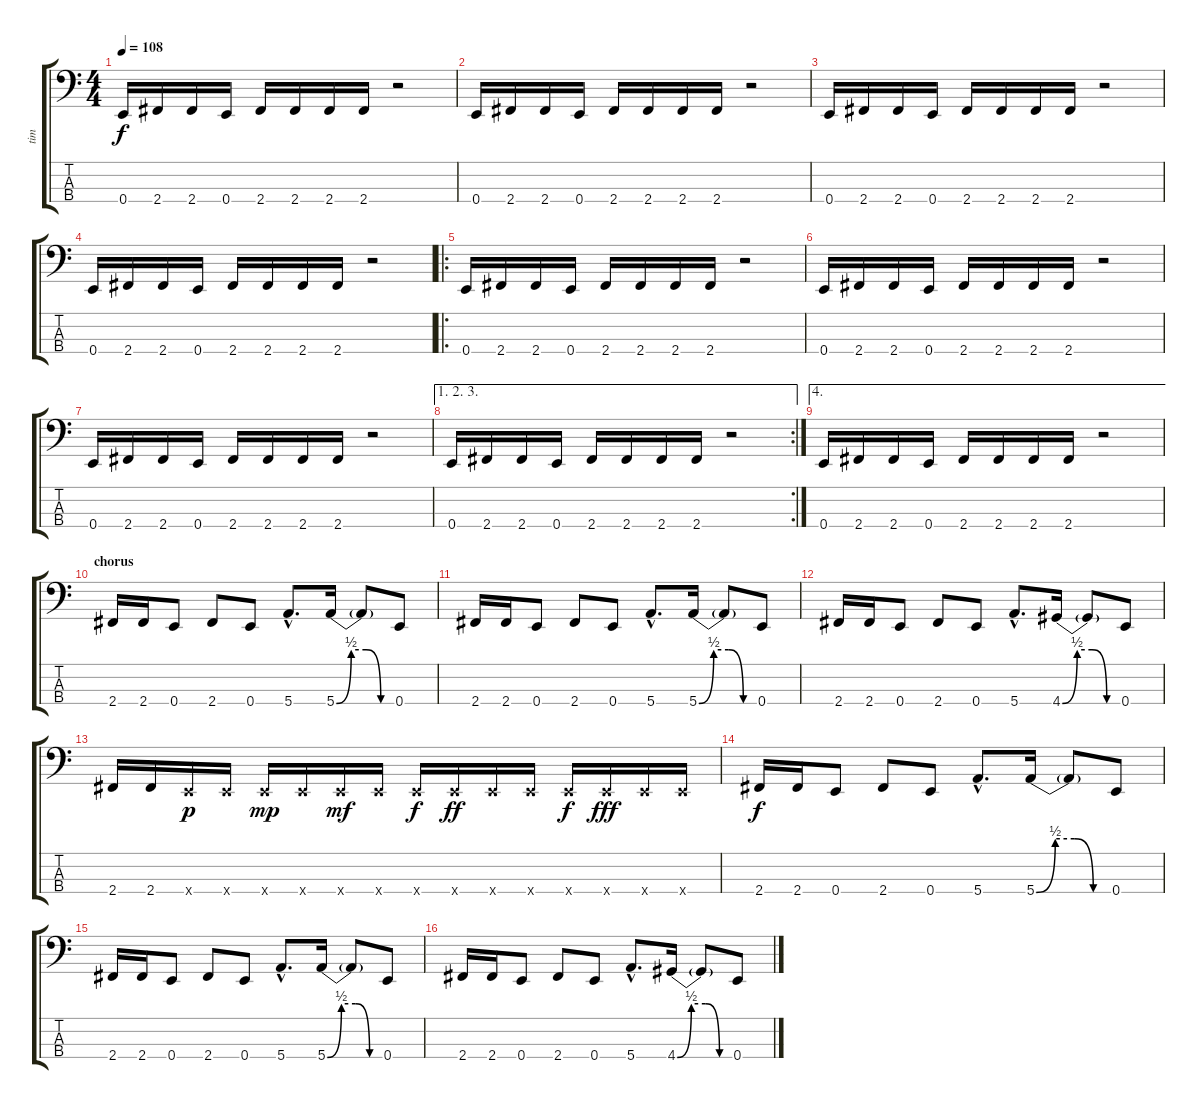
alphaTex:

\track ("tim" "tim") {instrument electricbassfinger}
\staff {score tabs}
\tuning (G2 D2 A1 E1) {hide}
\ts (4 4)
\tempo 108
\clef f4
\ks c
0.4.16{dy f} 2.4.16 2.4.16 0.4.16 2.4.16 2.4.16 2.4.16 2.4.16 r.2 |
0.4.16 2.4.16 2.4.16 0.4.16 2.4.16 2.4.16 2.4.16 2.4.16 r.2 |
0.4.16 2.4.16 2.4.16 0.4.16 2.4.16 2.4.16 2.4.16 2.4.16 r.2 |
0.4.16 2.4.16 2.4.16 0.4.16 2.4.16 2.4.16 2.4.16 2.4.16 r.2 |
\ro
0.4.16 2.4.16 2.4.16 0.4.16 2.4.16 2.4.16 2.4.16 2.4.16 r.2 |
0.4.16 2.4.16 2.4.16 0.4.16 2.4.16 2.4.16 2.4.16 2.4.16 r.2 |
0.4.16 2.4.16 2.4.16 0.4.16 2.4.16 2.4.16 2.4.16 2.4.16 r.2 |
\ae (1 2 3)
\rc 2
0.4.16 2.4.16 2.4.16 0.4.16 2.4.16 2.4.16 2.4.16 2.4.16 r.2 |
\ae 4
0.4.16 2.4.16 2.4.16 0.4.16 2.4.16 2.4.16 2.4.16 2.4.16 r.2 |
\section ("" "chorus")
2.4.16 2.4.16 0.4.8 2.4.8 0.4.8 5.4{hac}.8{d} 5.4{be (custom 0 0 15 2 30 2 45 0 60 0)}.16 5.4{t}.8 0.4.8 |
2.4.16 2.4.16 0.4.8 2.4.8 0.4.8 5.4{hac}.8{d} 5.4{be (custom 0 0 15 2 30 2 45 0 60 0)}.16 5.4{t}.8 0.4.8 |
2.4.16 2.4.16 0.4.8 2.4.8 0.4.8 5.4{hac}.8{d} 4.4{be (custom 0 0 15 2 30 2 45 0 60 0)}.16 4.4{t}.8 0.4.8 |
2.4.16 2.4.16 0.4{x}.16{dy p} 0.4{x}.16 0.4{x}.16{dy mp} 0.4{x}.16 0.4{x}.16{dy mf} 0.4{x}.16 0.4{x}.16{dy f} 0.4{x}.16{dy ff} 0.4{x}.16 0.4{x}.16 0.4{x}.16{dy f} 0.4{x}.16{dy fff} 0.4{x}.16 0.4{x}.16 |
2.4.16{dy f} 2.4.16 0.4.8 2.4.8 0.4.8 5.4{hac}.8{d} 5.4{be (custom 0 0 15 2 30 2 45 0 60 0)}.16 5.4{t}.8 0.4.8 |
2.4.16 2.4.16 0.4.8 2.4.8 0.4.8 5.4{hac}.8{d} 5.4{be (custom 0 0 15 2 30 2 45 0 60 0)}.16 5.4{t}.8 0.4.8 |
2.4.16 2.4.16 0.4.8 2.4.8 0.4.8 5.4{hac}.8{d} 4.4{be (custom 0 0 15 2 30 2 45 0 60 0)}.16 4.4{t}.8 0.4.8
